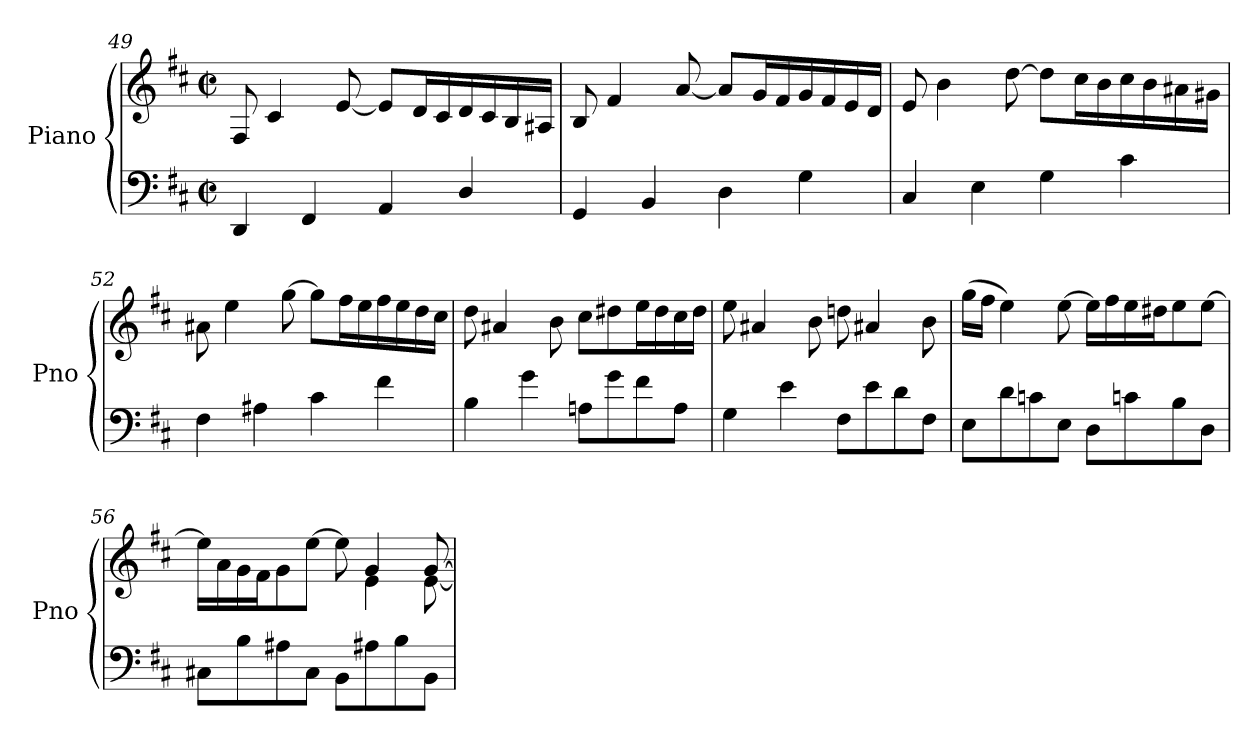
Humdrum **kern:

**kern	**kern
*part1	*part1
*staff2	*staff1
*I"Piano	*
*I'Pno	*
!!LO:PB:g=z
*clefF4	*clefG2
*k[f#c#]	*k[f#c#]
*M2/2	*M2/2
*met(c|)	*met(c|)
=49	=49
4DD/	8F#/
.	4c#/
4FF#/	.
.	[8e/
4AA/	8e/L]
.	16d/L
.	16c#/
4D/	16d/
.	16c#/
.	16B/
.	16A#X/JJ
=50	=50
4GG/	8B/
.	4f#/
4BB/	.
.	[8a/
4D\	8a/L]
.	16g/L
.	16f#/
4G\	16g/
.	16f#/
.	16e/
.	16d/JJ
=51	=51
4C#/	8e/
.	4b\
4E\	.
.	[8dd\
4G\	8dd\L]
.	16cc#\L
.	16b\
4c#\	16cc#\
.	16b\
.	16a#X\
.	16g#X\JJ
=52	=52
4F#\	8a#X\
.	4ee\
4A#X\	.
.	[8gg\
4c#\	8gg\L]
.	16ff#\L
.	16ee\
4f#\	16ff#\
.	16ee\
.	16dd\
.	16cc#\JJ
!!LO:LB:g=z
=53	=53
4B\	8dd\
.	4a#X/
4g\	.
.	8b\
8An\L	8cc#\L
8g\	8dd#X\
8f#\	16ee\L
.	16dd#\
8A\J	16cc#\
.	16dd#\JJ
=54	=54
4G\	8ee\
.	4a#X/
4e\	.
.	8b\
8F#\L	8ddn\
8e\	4a#X/
8d\	.
8F#\J	8b\
=55	=55
8E\L	(16gg\LL
.	16ff#\JJ
8d\	4ee\)
8cn\	.
8E\J	[8ee\
8D\L	16ee\LL]
.	16ff#\
8cn\	16ee\
.	16dd#X\J
8B\	8ee\
8D\J	[8ee\J
=56	=56
*	*^
8C#X\L	16ee\LL]	8ryy
.	16a\	.
*	*v	*v
8B\	16g\
.	16f#\J
8A#X\	8g\
8C#\J	[8ee\J
8BB\L	8ee\]
*	*^
8A#X\	4g/	4e\
8B\	.	.
8BB\J	[8g/	[8e\
*	*v	*v
=	=
*-	*-
